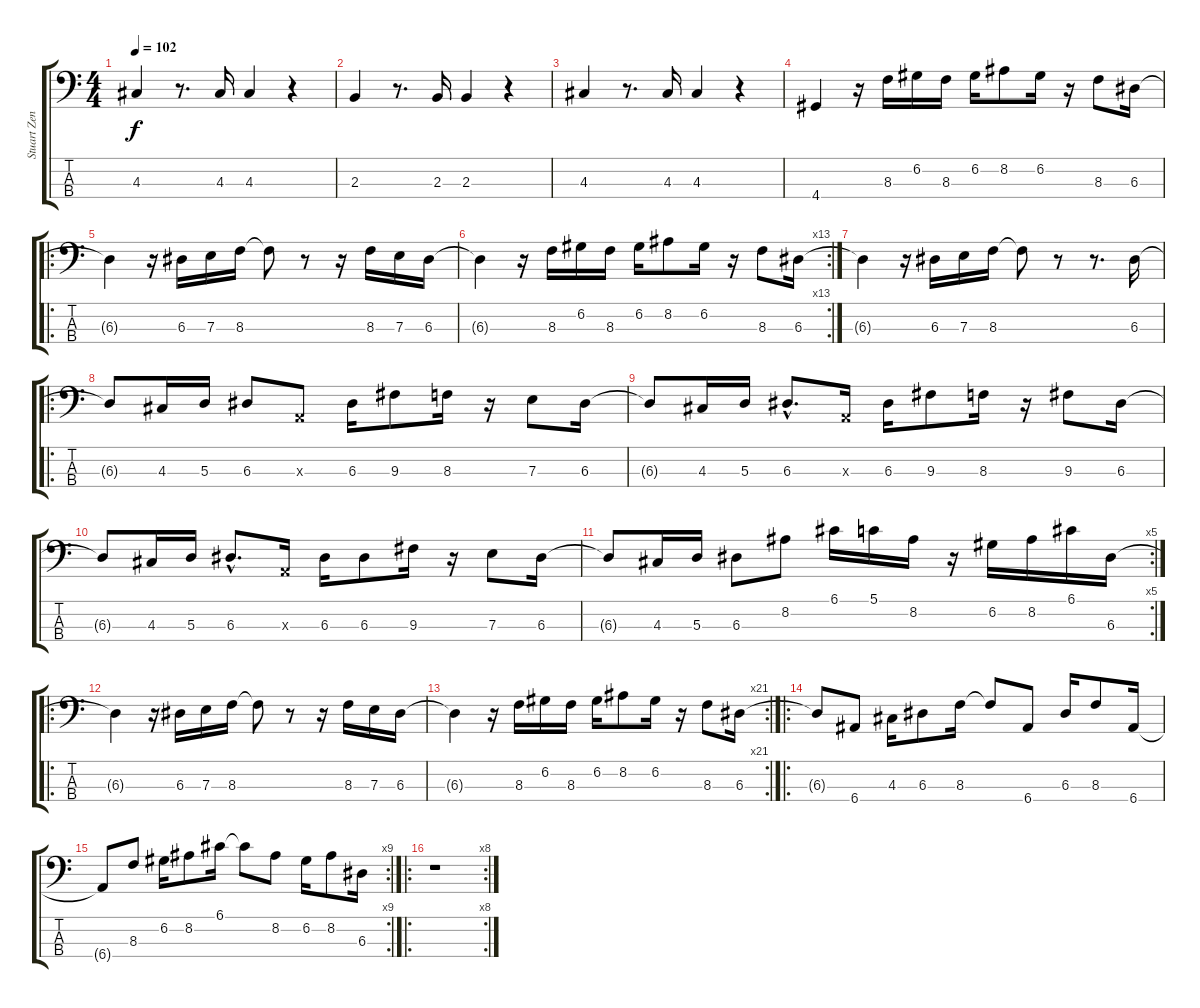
\track ("Stuart Zender" "Stuart Zen") {instrument electricbassfinger}
\staff {score tabs}
\tuning (G2 D2 A1 E1) {hide}
\ts (4 4)
\tempo 102
\clef f4
\ks c
4.3.4{dy f} r.8{d} 4.3.16 4.3.4 r.4 |
2.3.4 r.8{d} 2.3.16 2.3.4 r.4 |
4.3.4 r.8{d} 4.3.16 4.3.4 r.4 |
4.4.4 r.16 8.3.16 6.2.16 8.3.16 6.2.16 8.2.8 6.2.16 r.16 8.3.8 6.3.16 |
\ro
6.3{t}.4 r.16 6.3.16 7.3.16 8.3.16 8.3{t}.8 r.8 r.16 8.3.16 7.3.16 6.3.16 |
\rc 13
6.3{t}.4 r.16 8.3.16 6.2.16 8.3.16 6.2.16 8.2.8 6.2.16 r.16 8.3.8 6.3.16 |
6.3{t}.4 r.16 6.3.16 7.3.16 8.3.16 8.3{t}.8 r.8 r.8{d} 6.3.16 |
\ro
6.3{t}.8 4.3.16 5.3.16 6.3.8 0.3{x}.8 6.3.16 9.3.8 8.3.16 r.16 7.3.8 6.3.16 |
6.3{t}.8 4.3.16 5.3.16 6.3{hac}.8{d} 0.3{x}.16 6.3.16 9.3.8 8.3.16 r.16 9.3.8 6.3.16 |
6.3{t}.8 4.3.16 5.3.16 6.3{hac}.8{d} 0.3{x}.16 6.3.16 6.3.8 9.3.16 r.16 7.3.8 6.3.16 |
\rc 5
6.3{t}.8 4.3.16 5.3.16 6.3.8 8.2.8 6.1.16 5.1.16 8.2.16 r.16 6.2.16 8.2.16 6.1.16 6.3.16 |
\ro
6.3{t}.4 r.16 6.3.16 7.3.16 8.3.16 8.3{t}.8 r.8 r.16 8.3.16 7.3.16 6.3.16 |
\rc 21
6.3{t}.4 r.16 8.3.16 6.2.16 8.3.16 6.2.16 8.2.8 6.2.16 r.16 8.3.8 6.3.16 |
\ro
6.3{t}.8 6.4.8 4.3.16 6.3.8 8.3.16 8.3{t}.8 6.4.8 6.3.16 8.3.8 6.4.16 |
\rc 9
6.4{t}.8 8.3.8 6.2.16 8.2.8 6.1.16 6.1{t}.8 8.2.8 6.2.16 8.2.8 6.3.16 |
\ro
\rc 8
r.1
